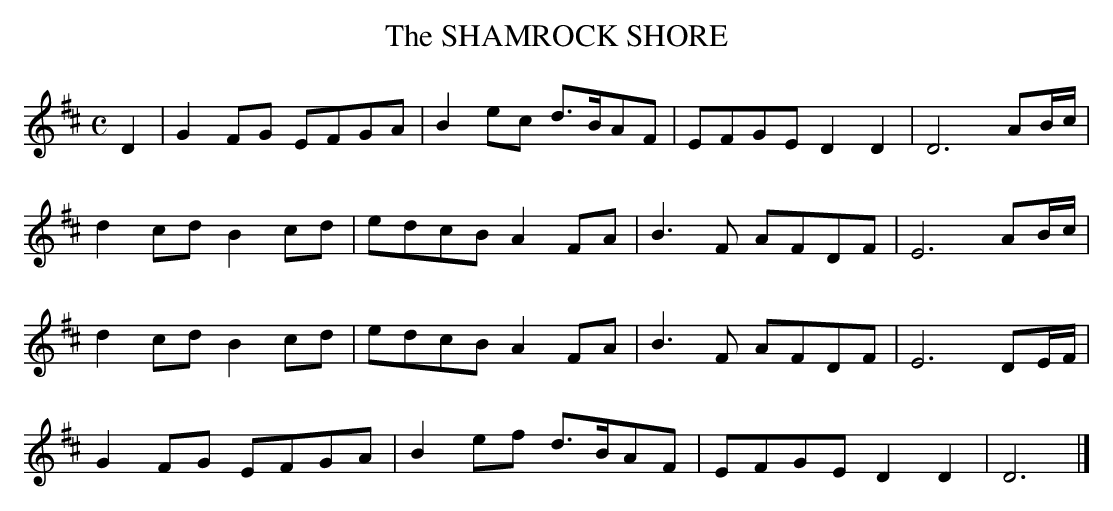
X:1
T:SHAMROCK SHORE, The
Y:"moderate"
M:C
L:1/8
K:D
D2|G2FG EFGA|B2ec d>BAF|EFGE D2D2|D6 AB/c/|
d2cd B2cd|edcB A2FA|B3F AFDF|E6 AB/c/|
d2cd B2cd|edcB A2FA|B3F AFDF|E6 DE/F/|
G2FG EFGA|B2ef d>BAF|EFGE D2D2|D6|]
